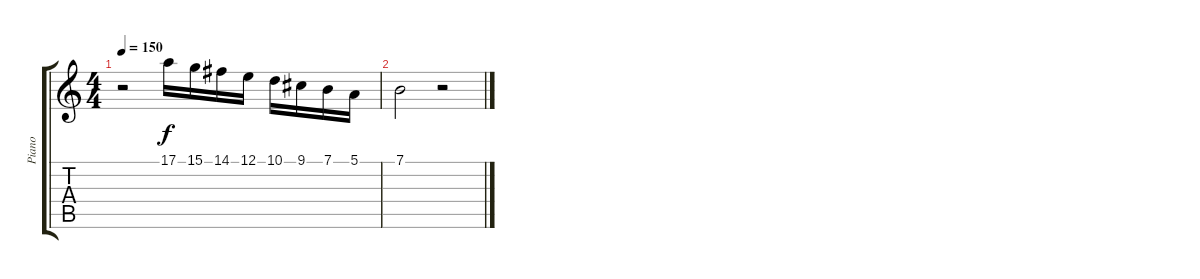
\track ("Piano" "Piano") {instrument brightacousticpiano}
\staff {score tabs}
\tuning (E4 B3 G3 D3 A2 E2) {hide}
\ts (4 4)
\tempo 150
\clef g2
\ks c
r.2{dy f} 17.1.16 15.1.16 14.1.16 12.1.16 10.1.16 9.1.16 7.1.16 5.1.16 |
7.1.2 r.2
